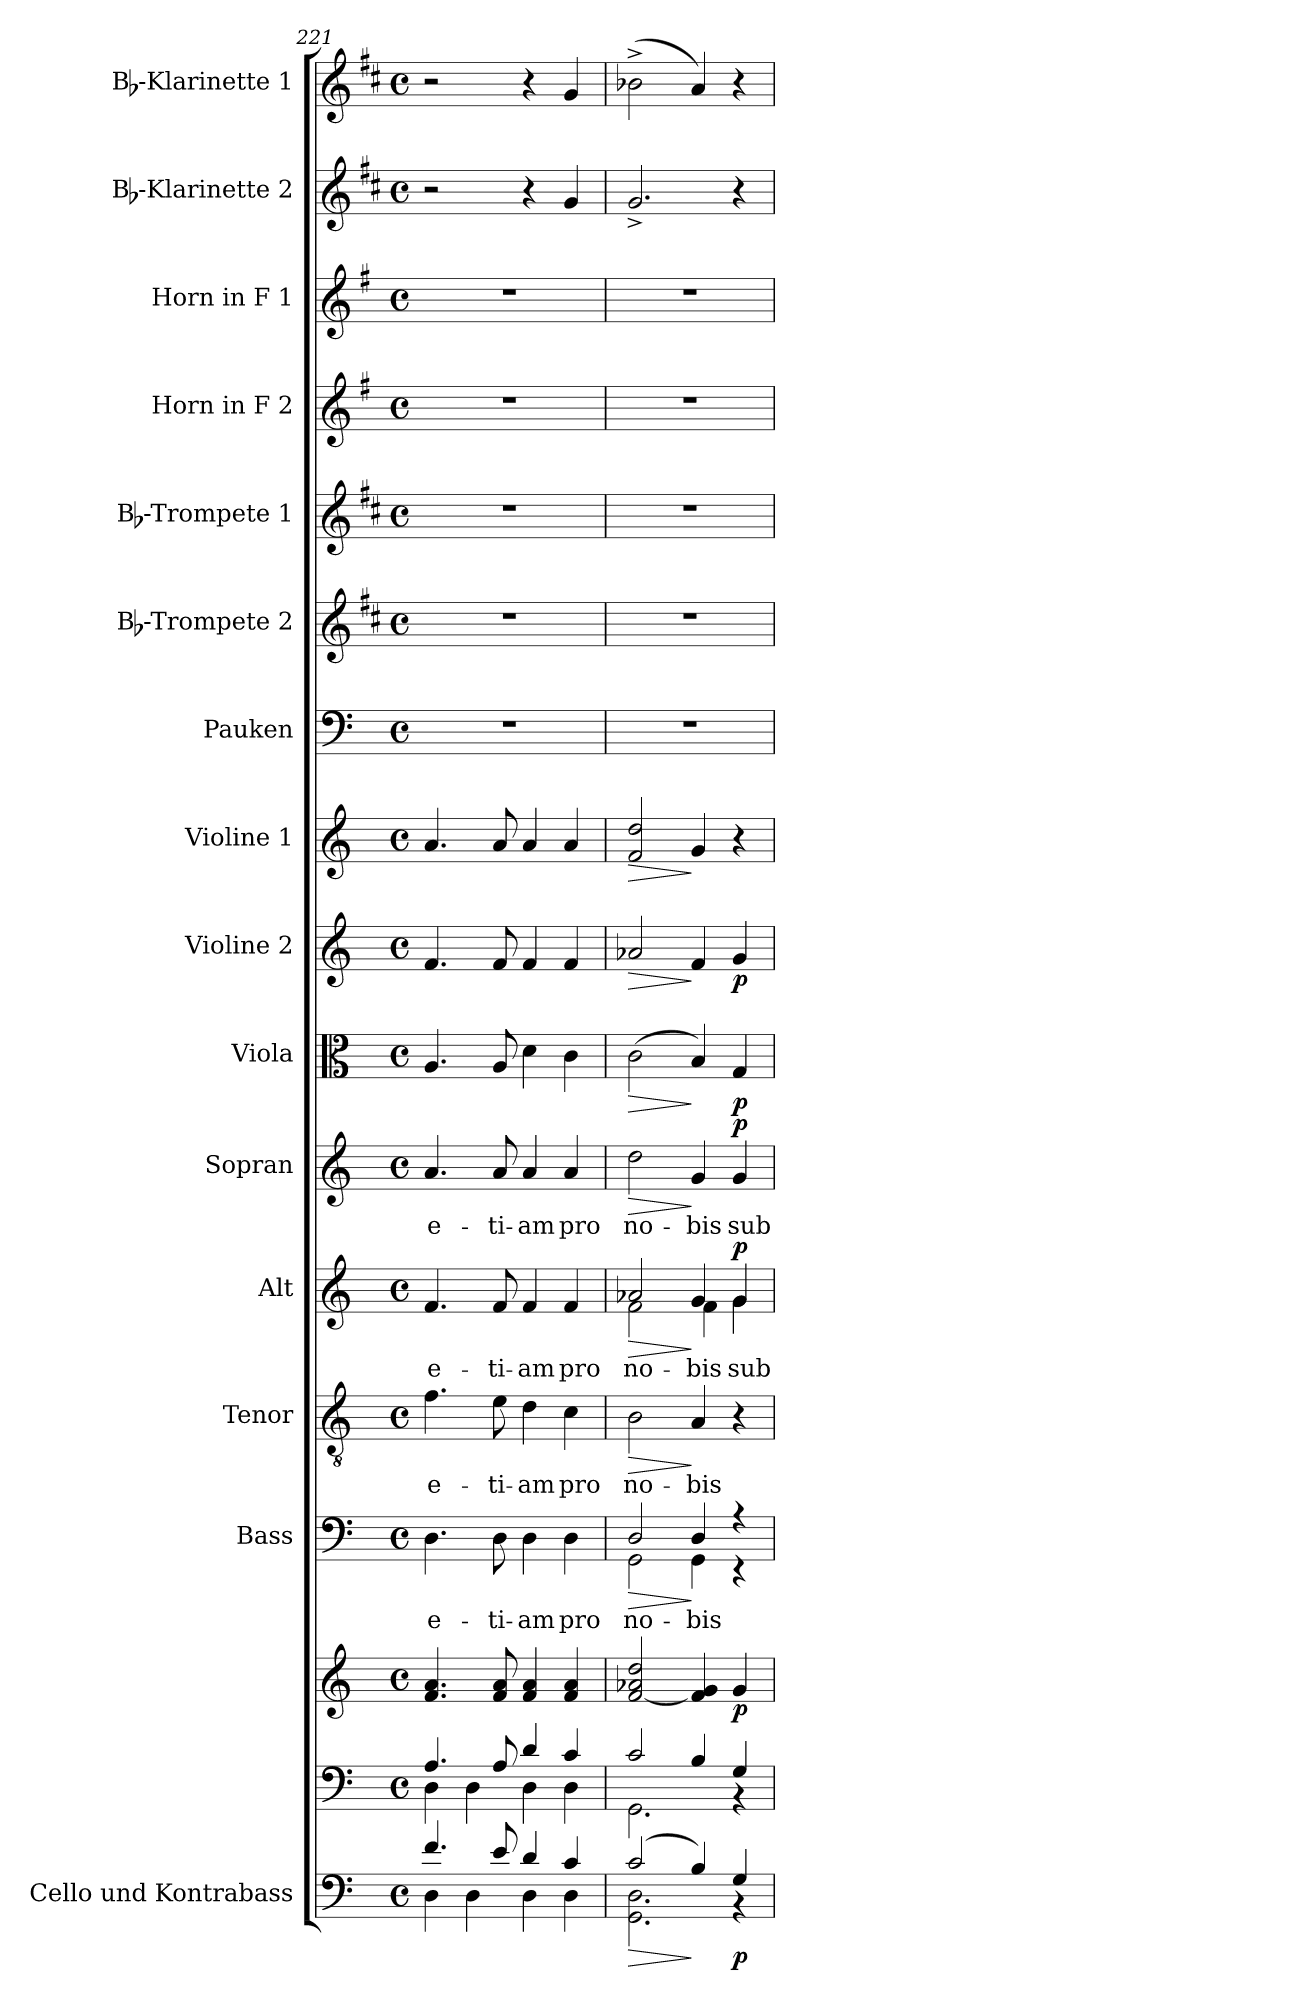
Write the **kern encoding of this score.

**kern	**dynam	**kern	**kern	**dynam	**kern	**text	**dynam	**kern	**text	**dynam	**kern	**text	**dynam	**kern	**text	**dynam	**kern	**dynam	**kern	**dynam	**kern	**dynam	**kern	**kern	**kern	**kern	**kern	**kern	**kern
*part16	*part16	*part15	*part15	*part15	*part14	*part14	*part14	*part13	*part13	*part13	*part12	*part12	*part12	*part11	*part11	*part11	*part10	*part10	*part9	*part9	*part8	*part8	*part7	*part6	*part5	*part4	*part3	*part2	*part1
*staff17	*staff17	*staff16	*staff15	*staff15/16	*staff14	*staff14	*staff14	*staff13	*staff13	*staff13	*staff12	*staff12	*staff12	*staff11	*staff11	*staff11	*staff10	*staff10	*staff9	*staff9	*staff8	*staff8	*staff7	*staff6	*staff5	*staff4	*staff3	*staff2	*staff1
*I"Cello und Kontrabass	*	*	*	*	*I"Bass	*	*	*I"Tenor	*	*	*I"Alt	*	*	*I"Sopran	*	*	*I"Viola	*	*I"Violine 2	*	*I"Violine 1	*	*I"Pauken	*I"Bb-Trompete 2	*I"Bb-Trompete 1	*I"Horn in F 2	*I"Horn in F 1	*I"Bb-Klarinette 2	*I"Bb-Klarinette 1
*I'Kb.	*	*	*	*	*I'B.	*	*	*I'T.	*	*	*I'A.	*	*	*I'S.	*	*	*I'Vla.	*	*I'Vl. 2	*	*I'Vl. 1	*	*I'Pk.	*I'Bb Trp. 2	*I'Bb Trp. 1	*	*	*I'Bb Kl. 2	*I'Bb Kl. 1
*clefF4	*	*clefF4	*clefG2	*	*clefF4	*	*	*clefGv2	*	*	*clefG2	*	*	*clefG2	*	*	*clefC3	*	*clefG2	*	*clefG2	*	*clefF4	*clefG2	*clefG2	*clefG2	*clefG2	*clefG2	*clefG2
*ITrd7c12	*	*	*	*	*	*	*	*	*	*	*	*	*	*	*	*	*	*	*	*	*	*	*	*ITrd1c2	*ITrd1c2	*ITrd4c7	*ITrd4c7	*ITrd1c2	*ITrd1c2
*k[]	*	*k[]	*k[]	*	*k[]	*	*	*k[]	*	*	*k[]	*	*	*k[]	*	*	*k[]	*	*k[]	*	*k[]	*	*k[]	*k[]	*k[]	*k[]	*k[]	*k[]	*k[]
*C:	*	*C:	*C:	*	*C:	*	*	*C:	*	*	*C:	*	*	*C:	*	*	*C:	*	*C:	*	*C:	*	*C:	*C:	*C:	*C:	*C:	*C:	*C:
*M4/4	*	*M4/4	*M4/4	*	*M4/4	*	*	*M4/4	*	*	*M4/4	*	*	*M4/4	*	*	*M4/4	*	*M4/4	*	*M4/4	*	*M4/4	*M4/4	*M4/4	*M4/4	*M4/4	*M4/4	*M4/4
*met(c)	*	*met(c)	*met(c)	*	*met(c)	*	*	*met(c)	*	*	*met(c)	*	*	*met(c)	*	*	*met(c)	*	*met(c)	*	*met(c)	*	*met(c)	*met(c)	*met(c)	*met(c)	*met(c)	*met(c)	*met(c)
=221	=221	=221	=221	=221	=221	=221	=221	=221	=221	=221	=221	=221	=221	=221	=221	=221	=221	=221	=221	=221	=221	=221	=221	=221	=221	=221	=221	=221	=221
*^	*	*^	*	*	*	*	*	*	*	*	*	*	*	*	*	*	*	*	*	*	*	*	*	*	*	*	*	*	*
!	!	!	!	!	!	!	!	!LO:LY:b	!	!	!LO:LY:b	!	!	!LO:LY:b	!	!	!LO:LY:b	!	!	!	!	!	!	!	!	!	!	!	!	!	!
4.F/	4DD\	.	4.A/	4D\	4.f/ 4.a/	.	4.D\	e-	.	4.f\	e-	.	4.f/	e-	.	4.a/	e-	.	4.A/	.	4.f/	.	4.a/	.	1r	1r	1r	1r	1r	2r	2r
.	4DD\	.	.	4D\	.	.	.	.	.	.	.	.	.	.	.	.	.	.	.	.	.	.	.	.	.	.	.	.	.	.	.
!	!	!	!	!	!	!	!	!LO:LY:b	!	!	!LO:LY:b	!	!	!LO:LY:b	!	!	!LO:LY:b	!	!	!	!	!	!	!	!	!	!	!	!	!	!
8E/	.	.	8A/	.	8f/ 8a/	.	8D\	-ti-	.	8e\	-ti-	.	8f/	-ti-	.	8a/	-ti-	.	8A/	.	8f/	.	8a/	.	.	.	.	.	.	.	.
!	!	!	!	!	!	!	!	!LO:LY:b	!	!	!LO:LY:b	!	!	!LO:LY:b	!	!	!LO:LY:b	!	!	!	!	!	!	!	!	!	!	!	!	!	!
4D/	4DD\	.	4d/	4D\	4f/ 4a/	.	4D\	-am	.	4d\	-am	.	4f/	-am	.	4a/	-am	.	4d\	.	4f/	.	4a/	.	.	.	.	.	.	4r	4r
!	!	!	!	!	!	!	!	!LO:LY:b	!	!	!LO:LY:b	!	!	!LO:LY:b	!	!	!LO:LY:b	!	!	!	!	!	!	!	!	!	!	!	!	!	!
4C/	4DD\	.	4c/	4D\	4f/ 4a/	.	4D\	pro	.	4c\	pro	.	4f/	pro	.	4a/	pro	.	4c\	.	4f/	.	4a/	.	.	.	.	.	.	4f/	4f/
=222	=222	=222	=222	=222	=222	=222	=222	=222	=222	=222	=222	=222	=222	=222	=222	=222	=222	=222	=222	=222	=222	=222	=222	=222	=222	=222	=222	=222	=222	=222	=222
!	!	!LO:HP:b	!	!	!	!	!	!LO:LY:b	!LO:HP:b	!	!LO:LY:b	!LO:HP:b	!	!LO:LY:b	!LO:HP:b	!	!LO:LY:b	!LO:HP:b	!	!LO:HP:b	!	!LO:HP:b	!	!LO:HP:b	!	!	!	!	!	!	!
*	*	*	*	*	*	*	*^	*	*	*	*	*	*^	*	*	*	*	*	*	*	*	*	*	*	*	*	*	*	*	*	*
(2C/	2.GGG\ 2.DD\	>	2c/	2.GG\	[2f/ 2a-X/ 2dd/	.	2D/	2GG\	no-	>	2B\	no-	>	2a-X/	2f\	no-	>	2dd\	no-	>	(>2c\	>	2a-X/	>	2f/ 2dd/	>	1r	1r	1r	1r	1r	2.f^>/	(>2a-X^>\
!	!	!	!	!	!	!	!	!	!LO:LY:b	!	!	!LO:LY:b	!	!	!	!LO:LY:b	!	!	!LO:LY:b	!	!	!	!	!	!	!	!	!	!	!	!	!	!
4BB/)	.	]	4B/	.	4f/] 4g/	.	4D/	4GG\	-bis	]	4A/	-bis	]	4g/	4f\	-bis	]	4g/	-bis	]	4B/)	]	4f/	]	4g/	]	.	.	.	.	.	.	4g/)
!	!	!LO:DY:b	!	!	!	!LO:DY:b	!	!	!	!	!	!	!	!	!	!LO:LY:b	!LO:DY:a	!	!LO:LY:b	!LO:DY:a	!	!LO:DY:b	!	!LO:DY:b	!	!	!	!	!	!	!	!	!
4GG/	4rAA	p	4G/	4rAA	4g/	p	4r	4r	.	.	4r	.	.	4g/	4g\	sub	p	4g/	sub	p	4G/	p	4g/	p	4r	.	.	.	.	.	.	4r	4r
*v	*v	*	*	*	*	*	*v	*v	*	*	*	*	*	*v	*v	*	*	*	*	*	*	*	*	*	*	*	*	*	*	*	*	*	*
*	*	*v	*v	*	*	*	*	*	*	*	*	*	*	*	*	*	*	*	*	*	*	*	*	*	*	*	*	*	*	*
=	=	=	=	=	=	=	=	=	=	=	=	=	=	=	=	=	=	=	=	=	=	=	=	=	=	=	=	=	=
*-	*-	*-	*-	*-	*-	*-	*-	*-	*-	*-	*-	*-	*-	*-	*-	*-	*-	*-	*-	*-	*-	*-	*-	*-	*-	*-	*-	*-	*-
